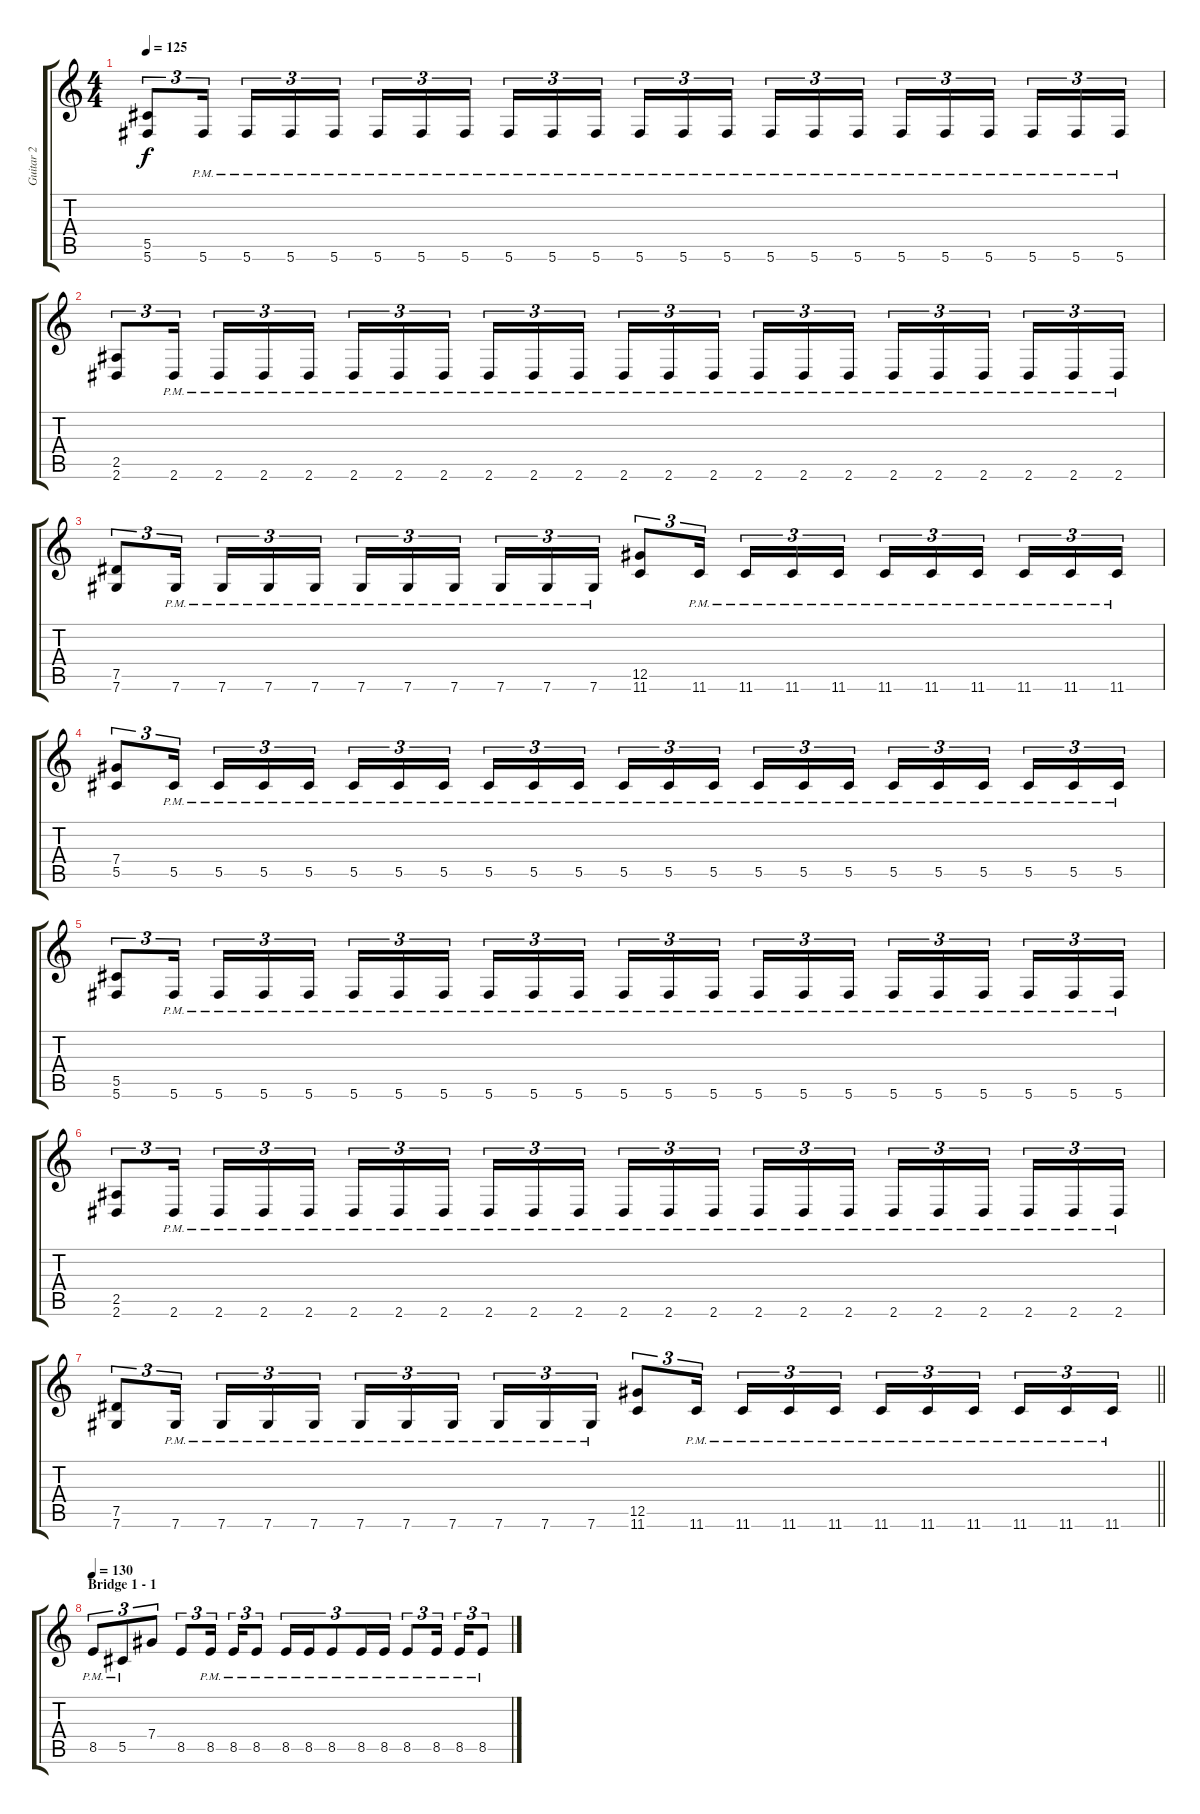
\track ("Guitar 2" "Guitar 2") {instrument distortionguitar}
\staff {score tabs}
\tuning (Eb4 Bb3 Gb3 Db3 Ab2 Db2) {hide}
\ts (4 4)
\tempo 125
\clef g2
\ks c
(5.5 5.6).8{tu (3 2) dy f} 5.6{pm}.16{tu (3 2) beam splitsecondary} 5.6{pm}.16{tu (3 2)} 5.6{pm}.16{tu (3 2)} 5.6{pm}.16{tu (3 2)} 5.6{pm}.16{tu (3 2)} 5.6{pm}.16{tu (3 2)} 5.6{pm}.16{tu (3 2) beam splitsecondary} 5.6{pm}.16{tu (3 2)} 5.6{pm}.16{tu (3 2)} 5.6{pm}.16{tu (3 2)} 5.6{pm}.16{tu (3 2)} 5.6{pm}.16{tu (3 2)} 5.6{pm}.16{tu (3 2) beam splitsecondary} 5.6{pm}.16{tu (3 2)} 5.6{pm}.16{tu (3 2)} 5.6{pm}.16{tu (3 2)} 5.6{pm}.16{tu (3 2)} 5.6{pm}.16{tu (3 2)} 5.6{pm}.16{tu (3 2) beam splitsecondary} 5.6{pm}.16{tu (3 2)} 5.6{pm}.16{tu (3 2)} 5.6{pm}.16{tu (3 2)} |
(2.5 2.6).8{tu (3 2)} 2.6{pm}.16{tu (3 2) beam splitsecondary} 2.6{pm}.16{tu (3 2)} 2.6{pm}.16{tu (3 2)} 2.6{pm}.16{tu (3 2)} 2.6{pm}.16{tu (3 2)} 2.6{pm}.16{tu (3 2)} 2.6{pm}.16{tu (3 2) beam splitsecondary} 2.6{pm}.16{tu (3 2)} 2.6{pm}.16{tu (3 2)} 2.6{pm}.16{tu (3 2)} 2.6{pm}.16{tu (3 2)} 2.6{pm}.16{tu (3 2)} 2.6{pm}.16{tu (3 2) beam splitsecondary} 2.6{pm}.16{tu (3 2)} 2.6{pm}.16{tu (3 2)} 2.6{pm}.16{tu (3 2)} 2.6{pm}.16{tu (3 2)} 2.6{pm}.16{tu (3 2)} 2.6{pm}.16{tu (3 2) beam splitsecondary} 2.6{pm}.16{tu (3 2)} 2.6{pm}.16{tu (3 2)} 2.6{pm}.16{tu (3 2)} |
(7.5 7.6).8{tu (3 2)} 7.6{pm}.16{tu (3 2) beam splitsecondary} 7.6{pm}.16{tu (3 2)} 7.6{pm}.16{tu (3 2)} 7.6{pm}.16{tu (3 2)} 7.6{pm}.16{tu (3 2)} 7.6{pm}.16{tu (3 2)} 7.6{pm}.16{tu (3 2) beam splitsecondary} 7.6{pm}.16{tu (3 2)} 7.6{pm}.16{tu (3 2)} 7.6{pm}.16{tu (3 2)} (12.5 11.6).8{tu (3 2)} 11.6{pm}.16{tu (3 2) beam splitsecondary} 11.6{pm}.16{tu (3 2)} 11.6{pm}.16{tu (3 2)} 11.6{pm}.16{tu (3 2)} 11.6{pm}.16{tu (3 2)} 11.6{pm}.16{tu (3 2)} 11.6{pm}.16{tu (3 2) beam splitsecondary} 11.6{pm}.16{tu (3 2)} 11.6{pm}.16{tu (3 2)} 11.6{pm}.16{tu (3 2)} |
(7.4 5.5).8{tu (3 2)} 5.5{pm}.16{tu (3 2) beam splitsecondary} 5.5{pm}.16{tu (3 2)} 5.5{pm}.16{tu (3 2)} 5.5{pm}.16{tu (3 2)} 5.5{pm}.16{tu (3 2)} 5.5{pm}.16{tu (3 2)} 5.5{pm}.16{tu (3 2) beam splitsecondary} 5.5{pm}.16{tu (3 2)} 5.5{pm}.16{tu (3 2)} 5.5{pm}.16{tu (3 2)} 5.5{pm}.16{tu (3 2)} 5.5{pm}.16{tu (3 2)} 5.5{pm}.16{tu (3 2) beam splitsecondary} 5.5{pm}.16{tu (3 2)} 5.5{pm}.16{tu (3 2)} 5.5{pm}.16{tu (3 2)} 5.5{pm}.16{tu (3 2)} 5.5{pm}.16{tu (3 2)} 5.5{pm}.16{tu (3 2) beam splitsecondary} 5.5{pm}.16{tu (3 2)} 5.5{pm}.16{tu (3 2)} 5.5{pm}.16{tu (3 2)} |
(5.5 5.6).8{tu (3 2)} 5.6{pm}.16{tu (3 2) beam splitsecondary} 5.6{pm}.16{tu (3 2)} 5.6{pm}.16{tu (3 2)} 5.6{pm}.16{tu (3 2)} 5.6{pm}.16{tu (3 2)} 5.6{pm}.16{tu (3 2)} 5.6{pm}.16{tu (3 2) beam splitsecondary} 5.6{pm}.16{tu (3 2)} 5.6{pm}.16{tu (3 2)} 5.6{pm}.16{tu (3 2)} 5.6{pm}.16{tu (3 2)} 5.6{pm}.16{tu (3 2)} 5.6{pm}.16{tu (3 2) beam splitsecondary} 5.6{pm}.16{tu (3 2)} 5.6{pm}.16{tu (3 2)} 5.6{pm}.16{tu (3 2)} 5.6{pm}.16{tu (3 2)} 5.6{pm}.16{tu (3 2)} 5.6{pm}.16{tu (3 2) beam splitsecondary} 5.6{pm}.16{tu (3 2)} 5.6{pm}.16{tu (3 2)} 5.6{pm}.16{tu (3 2)} |
(2.5 2.6).8{tu (3 2)} 2.6{pm}.16{tu (3 2) beam splitsecondary} 2.6{pm}.16{tu (3 2)} 2.6{pm}.16{tu (3 2)} 2.6{pm}.16{tu (3 2)} 2.6{pm}.16{tu (3 2)} 2.6{pm}.16{tu (3 2)} 2.6{pm}.16{tu (3 2) beam splitsecondary} 2.6{pm}.16{tu (3 2)} 2.6{pm}.16{tu (3 2)} 2.6{pm}.16{tu (3 2)} 2.6{pm}.16{tu (3 2)} 2.6{pm}.16{tu (3 2)} 2.6{pm}.16{tu (3 2) beam splitsecondary} 2.6{pm}.16{tu (3 2)} 2.6{pm}.16{tu (3 2)} 2.6{pm}.16{tu (3 2)} 2.6{pm}.16{tu (3 2)} 2.6{pm}.16{tu (3 2)} 2.6{pm}.16{tu (3 2) beam splitsecondary} 2.6{pm}.16{tu (3 2)} 2.6{pm}.16{tu (3 2)} 2.6{pm}.16{tu (3 2)} |
\barLineRight lightlight
(7.5 7.6).8{tu (3 2)} 7.6{pm}.16{tu (3 2) beam splitsecondary} 7.6{pm}.16{tu (3 2)} 7.6{pm}.16{tu (3 2)} 7.6{pm}.16{tu (3 2)} 7.6{pm}.16{tu (3 2)} 7.6{pm}.16{tu (3 2)} 7.6{pm}.16{tu (3 2) beam splitsecondary} 7.6{pm}.16{tu (3 2)} 7.6{pm}.16{tu (3 2)} 7.6{pm}.16{tu (3 2)} (12.5 11.6).8{tu (3 2)} 11.6{pm}.16{tu (3 2) beam splitsecondary} 11.6{pm}.16{tu (3 2)} 11.6{pm}.16{tu (3 2)} 11.6{pm}.16{tu (3 2)} 11.6{pm}.16{tu (3 2)} 11.6{pm}.16{tu (3 2)} 11.6{pm}.16{tu (3 2) beam splitsecondary} 11.6{pm}.16{tu (3 2)} 11.6{pm}.16{tu (3 2)} 11.6{pm}.16{tu (3 2)} |
\section ("" "Bridge 1 - 1")
\tempo 130
8.5{pm}.8{tu (3 2)} 5.5{pm}.8{tu (3 2)} 7.4.8{tu (3 2)} 8.5.8{tu (3 2)} 8.5{pm}.16{tu (3 2) beam splitsecondary} 8.5{pm}.16{tu (3 2)} 8.5{pm}.8{tu (3 2)} 8.5{pm}.16{tu (3 2)} 8.5{pm}.16{tu (3 2)} 8.5{pm}.8{tu (3 2)} 8.5{pm}.16{tu (3 2)} 8.5{pm}.16{tu (3 2)} 8.5{pm}.8{tu (3 2)} 8.5{pm}.16{tu (3 2) beam splitsecondary} 8.5{pm}.16{tu (3 2)} 8.5{pm}.8{tu (3 2)}
